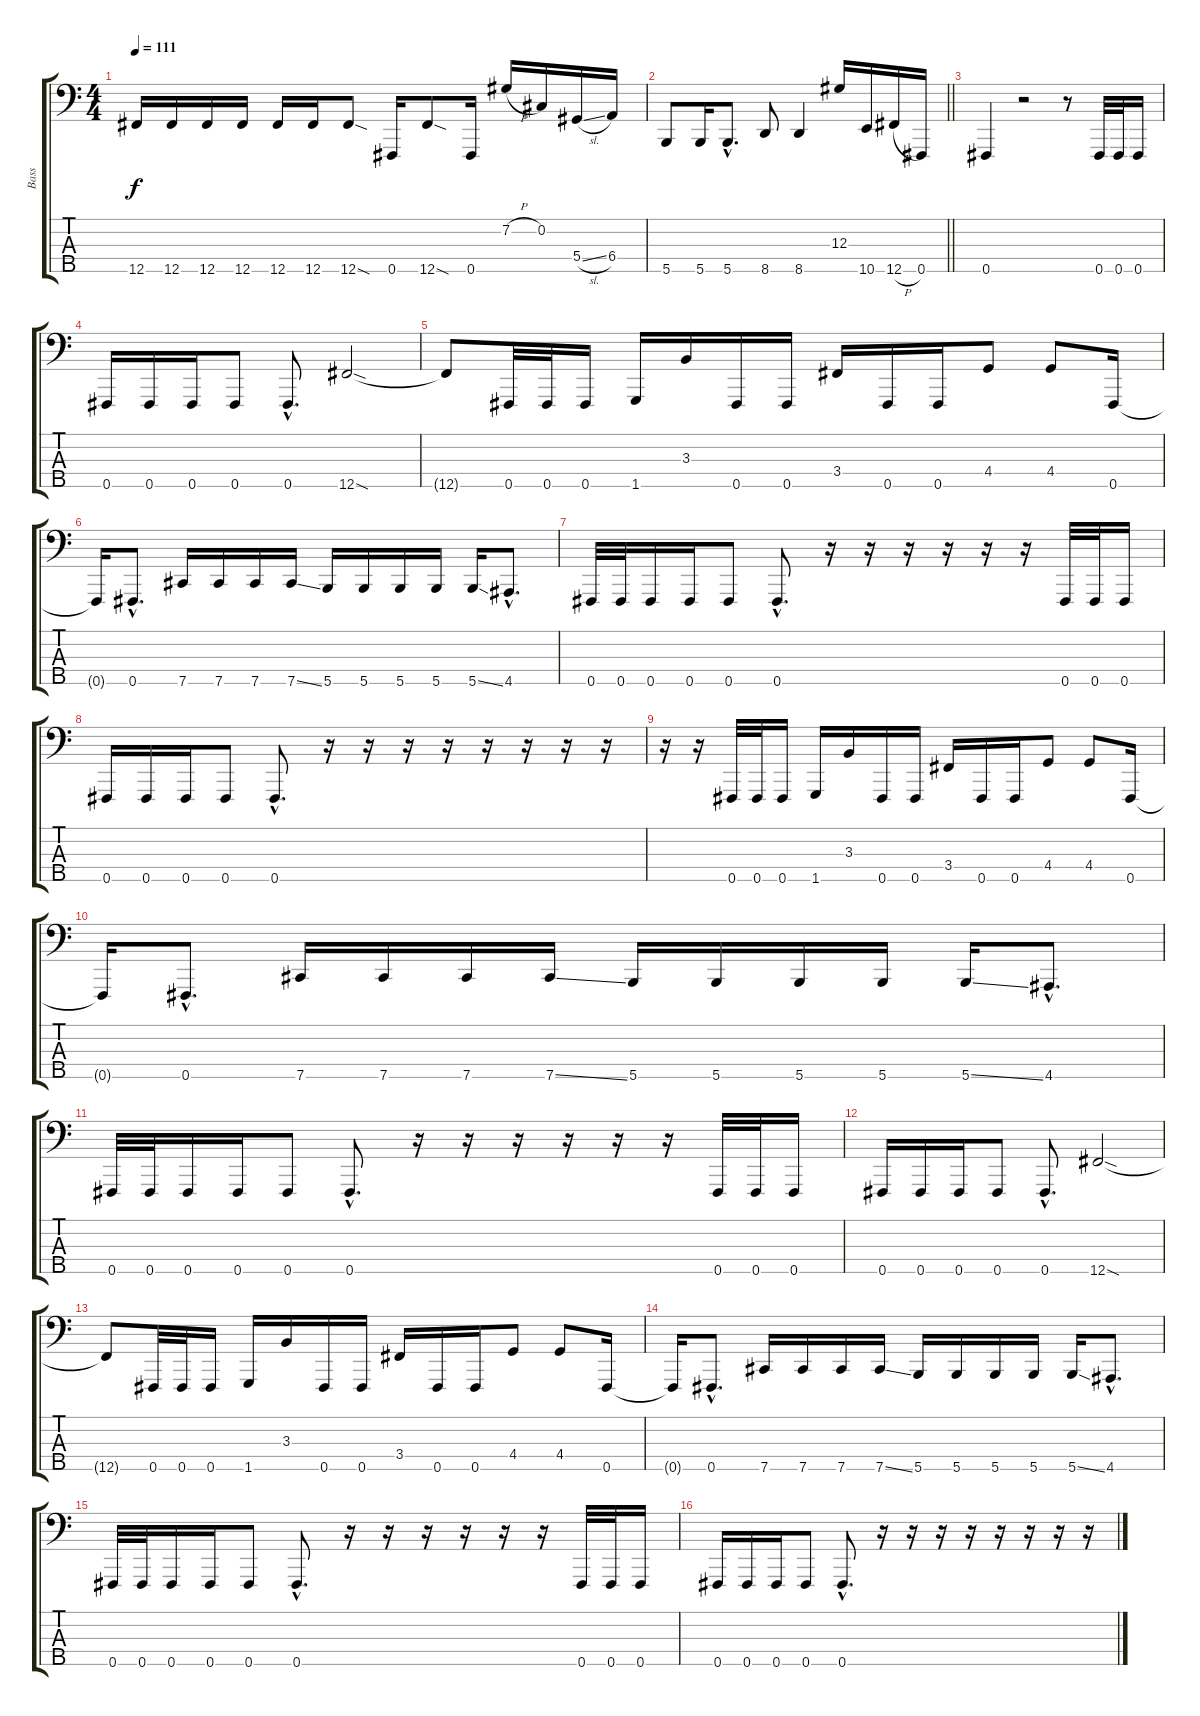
\track ("Bass" "Bass") {instrument electricbasspick}
\staff {score tabs}
\tuning (Eb2 Db2 Ab1 Eb1 Gb0) {hide}
\ts (4 4)
\tempo 111
\clef f4
\ks c
12.5.16{dy f} 12.5.16 12.5.16 12.5.16 12.5.16 12.5.16 12.5{sod}.8 0.5.16 12.5{sod}.8 0.5.16 7.2{h}.16 0.2.16 5.4{sl}.16 6.4.16 |
\barLineRight lightlight
5.5.8 5.5.16 5.5{hac}.8{d} 8.5.8 8.5.4 12.3.16 10.5.16 12.5{h}.16 0.5.16 |
\section ("" "")
0.5.4 r.2 r.8 0.5.32 0.5.32 0.5.16 |
0.5.16 0.5.16 0.5.16 0.5.8 0.5{hac}.8{d} 12.5{sod}.2 |
12.5{t}.8 0.5.32 0.5.32 0.5.16 1.5.16 3.3.16 0.5.16 0.5.16 3.4.16 0.5.16 0.5.16 4.4.8 4.4.8 0.5.16 |
0.5{t}.16 0.5{hac}.8{d} 7.5.16 7.5.16 7.5.16 7.5{ss}.16 5.5.16 5.5.16 5.5.16 5.5.16 5.5{ss}.16 4.5{hac}.8{d} |
0.5.32 0.5.32 0.5.16 0.5.16 0.5.8 0.5{hac}.8{d} r.16 r.16 r.16 r.16 r.16 r.16 0.5.32 0.5.32 0.5.16 |
0.5.16 0.5.16 0.5.16 0.5.8 0.5{hac}.8{d} r.16 r.16 r.16 r.16 r.16 r.16 r.16 r.16 |
r.16 r.16 0.5.32 0.5.32 0.5.16 1.5.16 3.3.16 0.5.16 0.5.16 3.4.16 0.5.16 0.5.16 4.4.8 4.4.8 0.5.16 |
0.5{t}.16 0.5{hac}.8{d} 7.5.16 7.5.16 7.5.16 7.5{ss}.16 5.5.16 5.5.16 5.5.16 5.5.16 5.5{ss}.16 4.5{hac}.8{d} |
0.5.32 0.5.32 0.5.16 0.5.16 0.5.8 0.5{hac}.8{d} r.16 r.16 r.16 r.16 r.16 r.16 0.5.32 0.5.32 0.5.16 |
0.5.16 0.5.16 0.5.16 0.5.8 0.5{hac}.8{d} 12.5{sod}.2 |
12.5{t}.8 0.5.32 0.5.32 0.5.16 1.5.16 3.3.16 0.5.16 0.5.16 3.4.16 0.5.16 0.5.16 4.4.8 4.4.8 0.5.16 |
0.5{t}.16 0.5{hac}.8{d} 7.5.16 7.5.16 7.5.16 7.5{ss}.16 5.5.16 5.5.16 5.5.16 5.5.16 5.5{ss}.16 4.5{hac}.8{d} |
0.5.32 0.5.32 0.5.16 0.5.16 0.5.8 0.5{hac}.8{d} r.16 r.16 r.16 r.16 r.16 r.16 0.5.32 0.5.32 0.5.16 |
0.5.16 0.5.16 0.5.16 0.5.8 0.5{hac}.8{d} r.16 r.16 r.16 r.16 r.16 r.16 r.16 r.16
